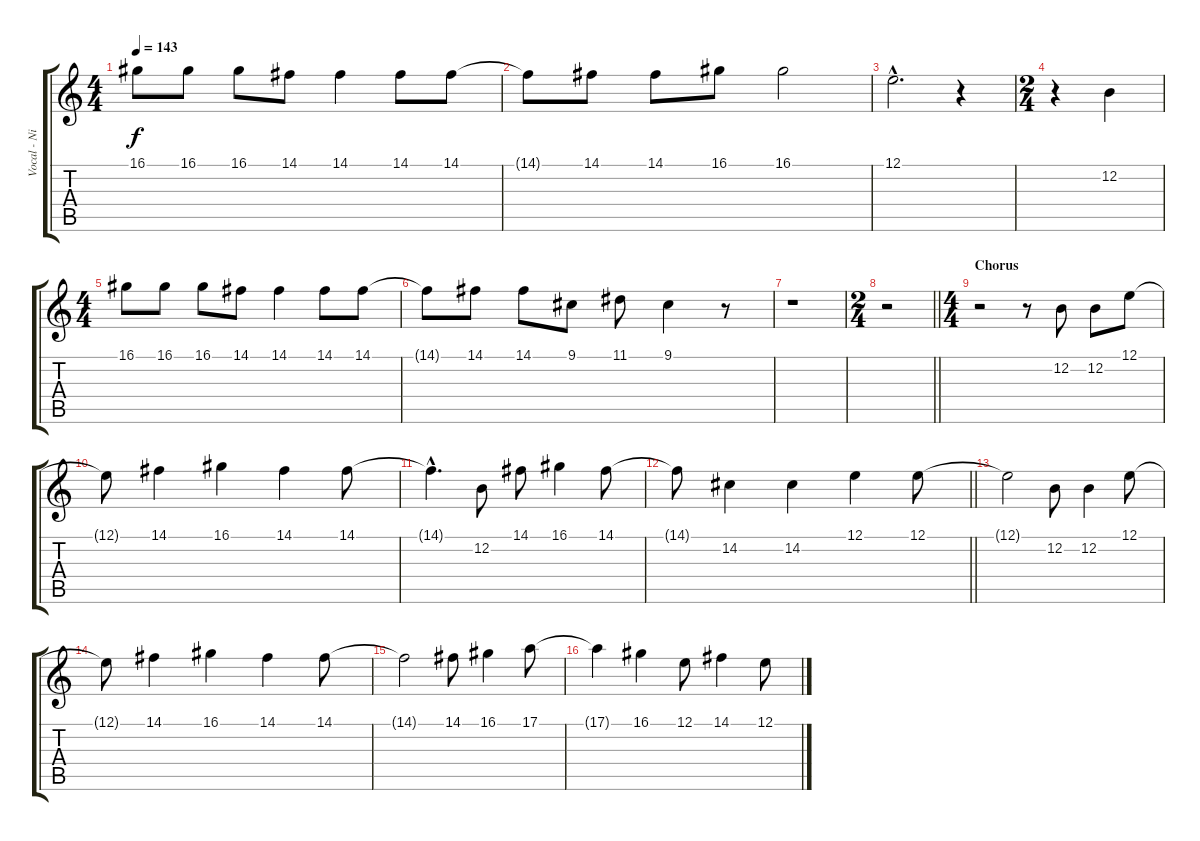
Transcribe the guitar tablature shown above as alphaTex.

\track ("Vocal - Nikola" "Vocal - Ni") {instrument flute}
\staff {score tabs}
\tuning (E4 B3 G3 D3 A2 E2) {hide}
\ts (4 4)
\tempo 143
\clef g2
\ks c
16.1.8{dy f} 16.1.8 16.1.8 14.1.8 14.1.4 14.1.8 14.1.8 |
14.1{t}.8 14.1.8 14.1.8 16.1.8 16.1.2 |
12.1{hac}.2{d} r.4 |
\ts (2 4)
r.4 12.2.4 |
\ts (4 4)
16.1.8 16.1.8 16.1.8 14.1.8 14.1.4 14.1.8 14.1.8 |
14.1{t}.8 14.1.8 14.1.8 9.1.8 11.1.8 9.1.4 r.8 |
r.1 |
\ts (2 4)
\barLineRight lightlight
r.2 |
\ts (4 4)
\section ("" "Chorus")
r.2 r.8 12.2.8 12.2.8 12.1.8 |
12.1{t}.8 14.1.4 16.1.4 14.1.4 14.1.8 |
14.1{hac t}.4{d} 12.2.8 14.1.8 16.1.4 14.1.8 |
\barLineRight lightlight
14.1{t}.8 14.2.4 14.2.4 12.1.4 12.1.8 |
12.1{t}.2 12.2.8 12.2.4 12.1.8 |
12.1{t}.8 14.1.4 16.1.4 14.1.4 14.1.8 |
14.1{t}.2 14.1.8 16.1.4 17.1.8 |
17.1{t}.4 16.1.4 12.1.8 14.1.4 12.1.8
